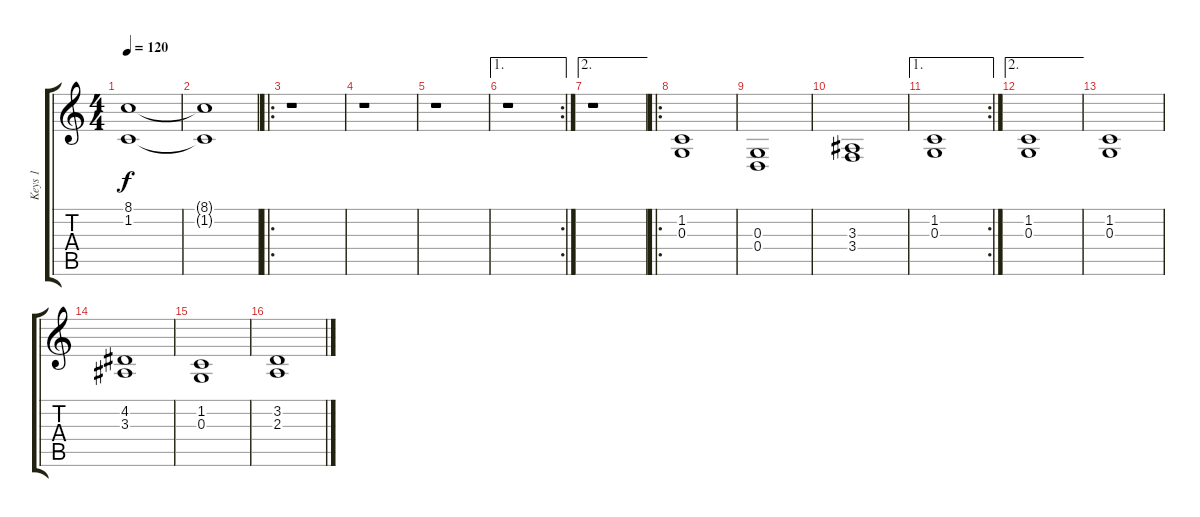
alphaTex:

\track ("Keys 1" "Keys 1") {instrument choiraahs}
\staff {score tabs}
\tuning (E4 B3 G3 D3 A2 E2) {hide}
\ts (4 4)
\tempo 120
\clef g2
\ks c
(8.1 1.2).1{dy f} |
(8.1{t} 1.2{t}).1 |
\ro
r.1 |
r.1 |
r.1 |
\ae 1
\rc 2
r.1 |
\ae 2
r.1 |
\ro
(1.2 0.3).1 |
(0.3 0.4).1 |
(3.3 3.4).1 |
\ae 1
\rc 2
(1.2 0.3).1 |
\ae 2
(1.2 0.3).1 |
(1.2 0.3).1 |
(4.2 3.3).1 |
(1.2 0.3).1 |
(3.2 2.3).1
